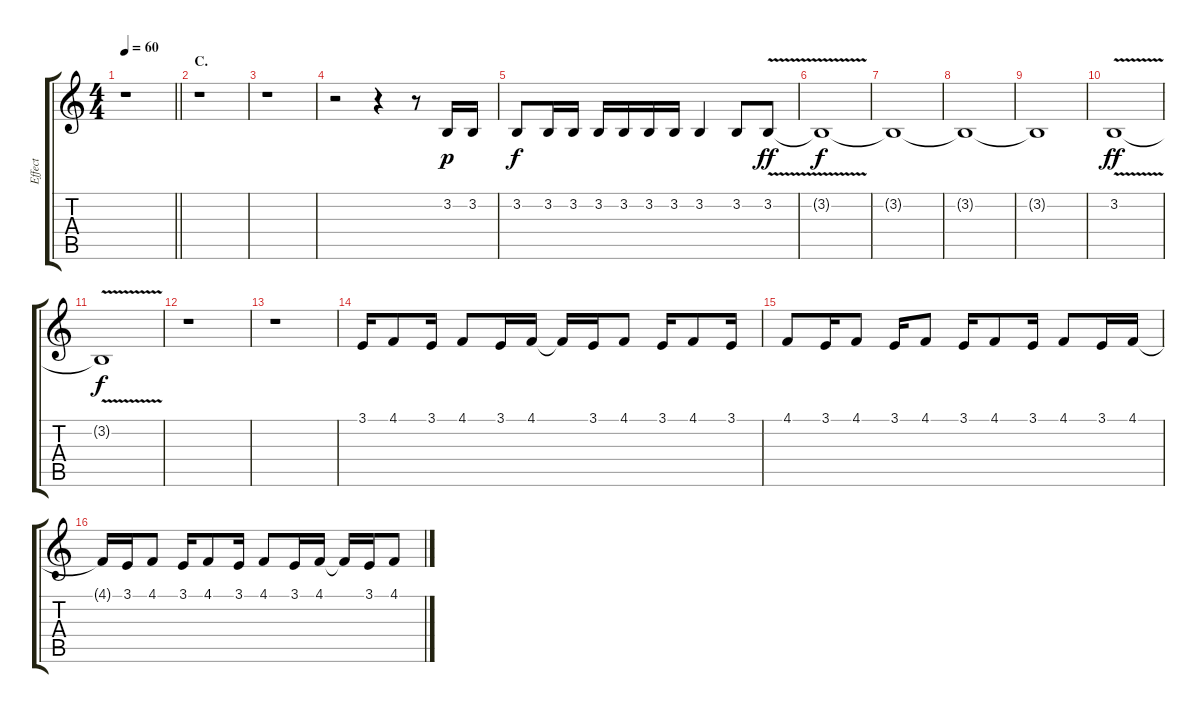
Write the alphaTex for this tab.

\track ("Effect" "Effect") {instrument fx7echoes}
\staff {score tabs}
\tuning (Db4 Ab3 E3 B2 Gb2 Db2) {hide}
\ts (4 4)
\tempo 60
\clef g2
\barLineRight lightlight
\ks c
r.1{dy p} |
\section ("" "C.")
r.1 |
r.1 |
r.2 r.4 r.8{instrument pad8sweep} 3.2.16 3.2.16 |
3.2.8{dy f} 3.2.16 3.2.16 3.2.16 3.2.16 3.2.16 3.2.16 3.2.4 3.2.8 3.2{v}.8{dy ff} |
3.2{t}.1{dy f} |
3.2{t}.1 |
3.2{t}.1 |
3.2{t}.1 |
3.2{v}.1{dy ff volume 12 instrument fx7echoes} |
3.2{t}.1{dy f} |
r.1 |
r.1 |
3.1.16 4.1.8 3.1.16 4.1.8 3.1.16 4.1.16 4.1{t}.16 3.1.16 4.1.8 3.1.16 4.1.8 3.1.16 |
4.1.8 3.1.16 4.1.8 3.1.16 4.1.8 3.1.16 4.1.8 3.1.16 4.1.8 3.1.16 4.1.16 |
4.1{t}.16 3.1.16 4.1.8 3.1.16 4.1.8 3.1.16 4.1.8 3.1.16 4.1.16 4.1{t}.16 3.1.16 4.1.8
